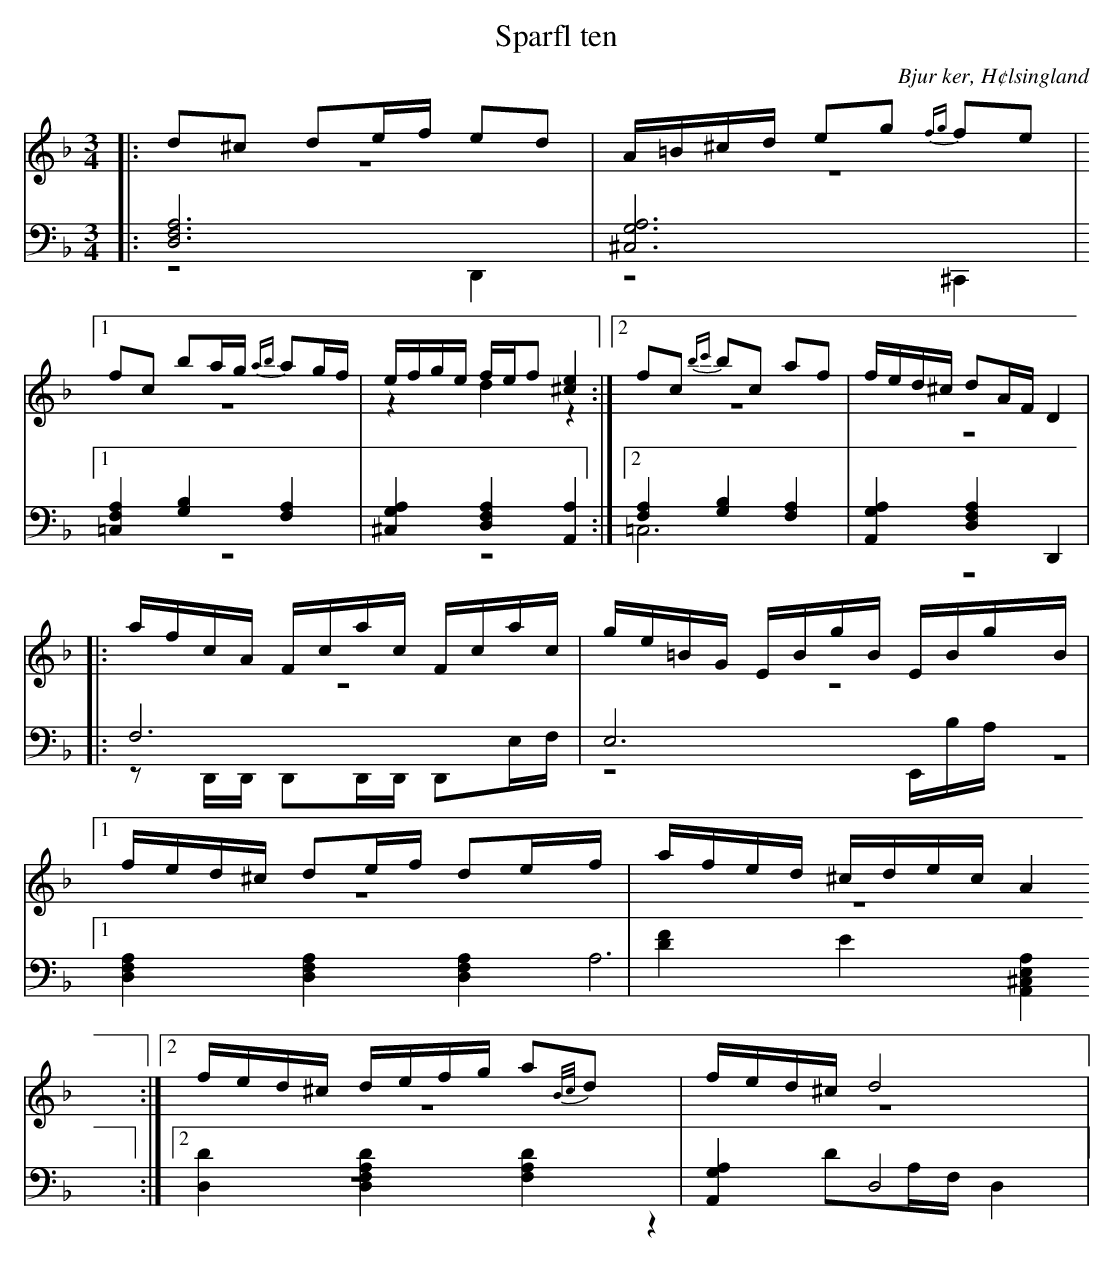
X:1
T: Sparfl ten
O: Bjur ker, H¢lsingland
M: 3/4
L: 1/8
K: Dm
V:1
V:2 merge
V:3
V:4 merge
V:1
|:d^c de/f/ ed|A/=B/^c/d/ eg {fg}fe|1 fc ba/g/ {ab}ag/f/| e/f/g/e/ f/e/f [^c2e2]:|2 fc {bc'}bc af|f/e/d/^c/ dA/F/ D2|
|:a/f/c/A/  F/c/a/c/ F/c/a/c/|g/e/=B/G/  E/B/g/B/  E/B/g/B/|1 f/e/d/^c/ de/f/ de/f/|a/f/e/d/ ^c/d/e/c/ A2:|2 f/e/d/^c/ d/e/f/g/ a{B/c/}d|f/e/d/^c/ d4|
V:2
|:z6|z6|1 z6|z2 d2 z2:|2 z6|z6|
|:z6|z6|1 z6|z6:|2 z6|z6|
V:3 clef=bass
|:[D,6F,6A,6]|[^C,6G,6A,6]|1 [=C,2F,2A,2] [G,2B,2] [F,2A,2]|[^C,2G,2A,2] [D,2F,2A,2] [A,,2A,2]:|2 [F,2A,2] [G,2B,2] [F,2A,2]|[A,,2G,2A,2] [D,2F,2A,2] D,,2|
|:F,6|E,6|1 [D,2F,2A,2] [D,2F,2A,2] [D,2F,2A,2]|[D2F2] E2 [A,,2^C,2E,2A,2]:|2 [D,2D2] [D,2F,2A,2D2] [F,2A,2D2]|[A,,2G,2A,2] D,4|
V:4 clef=bass
|:z4 D,,2|z4 ^C,,2|1 z6|z6:|2 =C,6|z6|
|:zD,,/D,,/ D,,D,,/D,,/ D,,E,/F,/|z4 E,,/B,/A,/|1 z6|A,6:|2 z6|z2 DA,/F,/ D,2|
